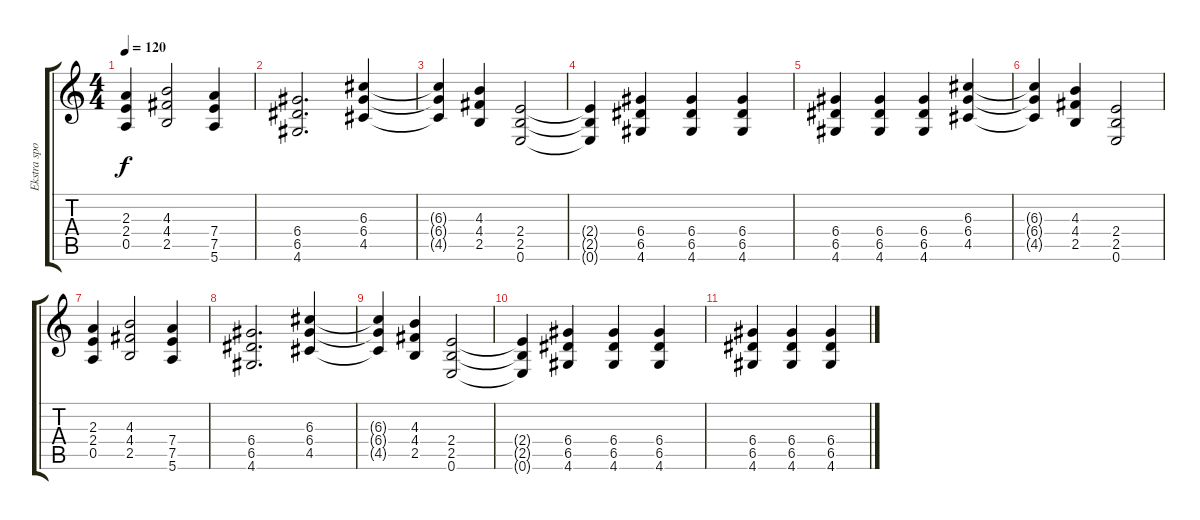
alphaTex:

\track ("Ekstra spor for lydbildet" "Ekstra spo") {instrument distortionguitar}
\staff {score tabs}
\tuning (E4 B3 G3 D3 A2 E2) {hide}
\ts (4 4)
\tempo 120
\clef g2
\ks c
(2.3 2.4 0.5).4{dy f} (4.3 4.4 2.5).2 (7.4 7.5 5.6).4 |
(6.4 6.5 4.6).2{d} (6.3 6.4 4.5).4 |
(6.3{t} 6.4{t} 4.5{t}).4 (4.3 4.4 2.5).4 (2.4 2.5 0.6).2 |
(2.4{t} 2.5{t} 0.6{t}).4 (6.4 6.5 4.6).4 (6.4 6.5 4.6).4 (6.4 6.5 4.6).4 |
(6.4 6.5 4.6).4 (6.4 6.5 4.6).4 (6.4 6.5 4.6).4 (6.3 6.4 4.5).4 |
(6.3{t} 6.4{t} 4.5{t}).4 (4.3 4.4 2.5).4 (2.4 2.5 0.6).2 |
(2.3 2.4 0.5).4 (4.3 4.4 2.5).2 (7.4 7.5 5.6).4 |
(6.4 6.5 4.6).2{d} (6.3 6.4 4.5).4 |
(6.3{t} 6.4{t} 4.5{t}).4 (4.3 4.4 2.5).4 (2.4 2.5 0.6).2 |
(2.4{t} 2.5{t} 0.6{t}).4 (6.4 6.5 4.6).4 (6.4 6.5 4.6).4 (6.4 6.5 4.6).4 |
(6.4 6.5 4.6).4 (6.4 6.5 4.6).4 (6.4 6.5 4.6).4
